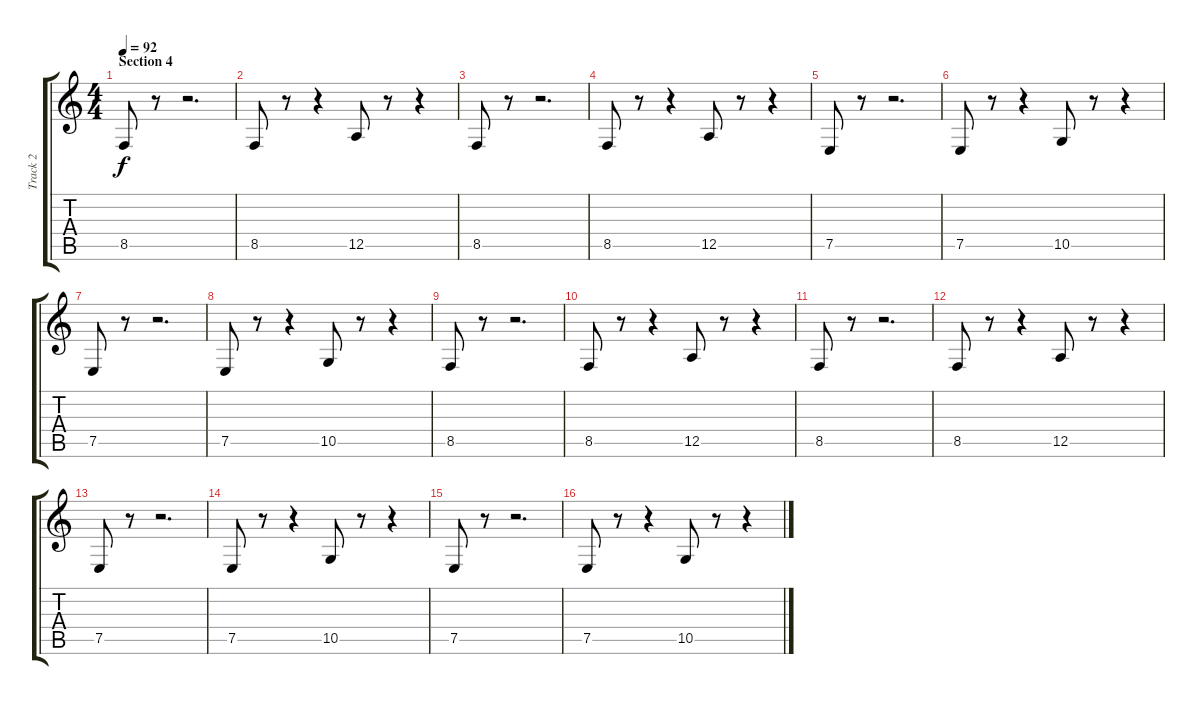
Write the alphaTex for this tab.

\track ("Track 2" "Track 2") {instrument pad1newage}
\staff {score tabs}
\tuning (E4 B3 G3 D3 A2 E2) {hide}
\ts (4 4)
\section ("" "Section 4")
\tempo 92
\clef g2
\ks c
8.5.8{dy f} r.8 r.2{d} |
8.5.8 r.8 r.4 12.5.8 r.8 r.4 |
8.5.8 r.8 r.2{d} |
8.5.8 r.8 r.4 12.5.8 r.8 r.4 |
7.5.8 r.8 r.2{d} |
7.5.8 r.8 r.4 10.5.8 r.8 r.4 |
7.5.8 r.8 r.2{d} |
7.5.8 r.8 r.4 10.5.8 r.8 r.4 |
8.5.8 r.8 r.2{d} |
8.5.8 r.8 r.4 12.5.8 r.8 r.4 |
8.5.8 r.8 r.2{d} |
8.5.8 r.8 r.4 12.5.8 r.8 r.4 |
7.5.8 r.8 r.2{d} |
7.5.8 r.8 r.4 10.5.8 r.8 r.4 |
7.5.8 r.8 r.2{d} |
7.5.8 r.8 r.4 10.5.8 r.8 r.4
